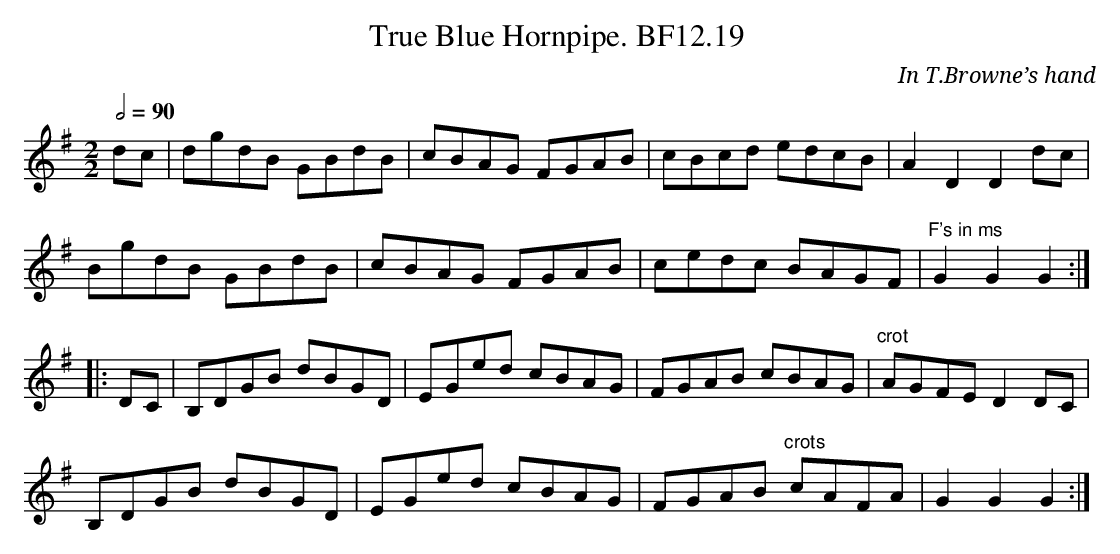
X:1
T:True Blue Hornpipe. BF12.19
M:2/2
L:1/8
Q:1/2=90
C:In T.Browne’s hand
K:G major
dc|dgdB GBdB|cBAG FGAB|cBcd edcB|A2D2D2dc|
BgdB GBdB|cBAG FGAB|cedc BAGF|"^F's in ms"G2G2G2:|
|:DC|B,DGB dBGD|EGed cBAG|FGAB cBAG|"^crot"AGFED2 DC|
B,DGB dBGD|EGed cBAG|FGAB "^crots"cAFA|G2G2G2:|
